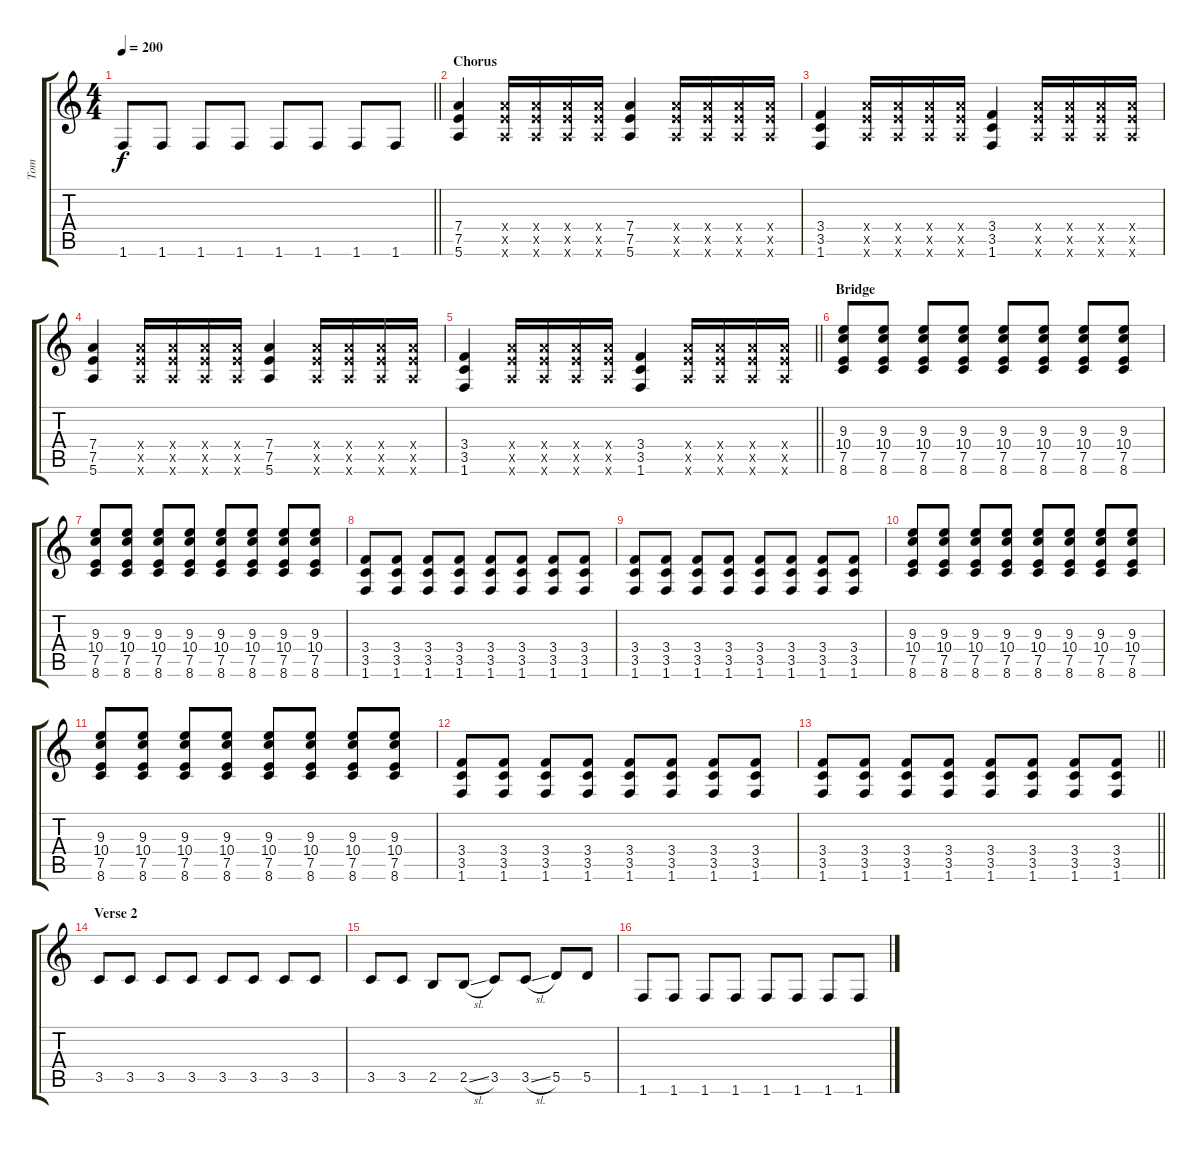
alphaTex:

\track ("Tom" "Tom") {instrument overdrivenguitar}
\staff {score tabs}
\tuning (E4 B3 G3 D3 A2 E2) {hide}
\ts (4 4)
\tempo 200
\clef g2
\barLineRight lightlight
\ks c
1.6.8{dy f} 1.6.8 1.6.8 1.6.8 1.6.8 1.6.8 1.6.8 1.6.8 |
\section ("" "Chorus")
(7.4 7.5 5.6).4 (7.4{x} 7.5{x} 5.6{x}).16 (7.4{x} 7.5{x} 5.6{x}).16 (7.4{x} 7.5{x} 5.6{x}).16 (7.4{x} 7.5{x} 5.6{x}).16 (7.4 7.5 5.6).4 (7.4{x} 7.5{x} 5.6{x}).16 (7.4{x} 7.5{x} 5.6{x}).16 (7.4{x} 7.5{x} 5.6{x}).16 (7.4{x} 7.5{x} 5.6{x}).16 |
(3.4 3.5 1.6).4 (7.4{x} 7.5{x} 5.6{x}).16 (7.4{x} 7.5{x} 5.6{x}).16 (7.4{x} 7.5{x} 5.6{x}).16 (7.4{x} 7.5{x} 5.6{x}).16 (3.4 3.5 1.6).4 (7.4{x} 7.5{x} 5.6{x}).16 (7.4{x} 7.5{x} 5.6{x}).16 (7.4{x} 7.5{x} 5.6{x}).16 (7.4{x} 7.5{x} 5.6{x}).16 |
(7.4 7.5 5.6).4 (7.4{x} 7.5{x} 5.6{x}).16 (7.4{x} 7.5{x} 5.6{x}).16 (7.4{x} 7.5{x} 5.6{x}).16 (7.4{x} 7.5{x} 5.6{x}).16 (7.4 7.5 5.6).4 (7.4{x} 7.5{x} 5.6{x}).16 (7.4{x} 7.5{x} 5.6{x}).16 (7.4{x} 7.5{x} 5.6{x}).16 (7.4{x} 7.5{x} 5.6{x}).16 |
\barLineRight lightlight
(3.4 3.5 1.6).4 (7.4{x} 7.5{x} 5.6{x}).16 (7.4{x} 7.5{x} 5.6{x}).16 (7.4{x} 7.5{x} 5.6{x}).16 (7.4{x} 7.5{x} 5.6{x}).16 (3.4 3.5 1.6).4 (7.4{x} 7.5{x} 5.6{x}).16 (7.4{x} 7.5{x} 5.6{x}).16 (7.4{x} 7.5{x} 5.6{x}).16 (7.4{x} 7.5{x} 5.6{x}).16 |
\section ("" "Bridge")
(9.3 10.4 7.5 8.6).8 (9.3 10.4 7.5 8.6).8 (9.3 10.4 7.5 8.6).8 (9.3 10.4 7.5 8.6).8 (9.3 10.4 7.5 8.6).8 (9.3 10.4 7.5 8.6).8 (9.3 10.4 7.5 8.6).8 (9.3 10.4 7.5 8.6).8 |
(9.3 10.4 7.5 8.6).8 (9.3 10.4 7.5 8.6).8 (9.3 10.4 7.5 8.6).8 (9.3 10.4 7.5 8.6).8 (9.3 10.4 7.5 8.6).8 (9.3 10.4 7.5 8.6).8 (9.3 10.4 7.5 8.6).8 (9.3 10.4 7.5 8.6).8 |
(3.4 3.5 1.6).8 (3.4 3.5 1.6).8 (3.4 3.5 1.6).8 (3.4 3.5 1.6).8 (3.4 3.5 1.6).8 (3.4 3.5 1.6).8 (3.4 3.5 1.6).8 (3.4 3.5 1.6).8 |
(3.4 3.5 1.6).8 (3.4 3.5 1.6).8 (3.4 3.5 1.6).8 (3.4 3.5 1.6).8 (3.4 3.5 1.6).8 (3.4 3.5 1.6).8 (3.4 3.5 1.6).8 (3.4 3.5 1.6).8 |
(9.3 10.4 7.5 8.6).8 (9.3 10.4 7.5 8.6).8 (9.3 10.4 7.5 8.6).8 (9.3 10.4 7.5 8.6).8 (9.3 10.4 7.5 8.6).8 (9.3 10.4 7.5 8.6).8 (9.3 10.4 7.5 8.6).8 (9.3 10.4 7.5 8.6).8 |
(9.3 10.4 7.5 8.6).8 (9.3 10.4 7.5 8.6).8 (9.3 10.4 7.5 8.6).8 (9.3 10.4 7.5 8.6).8 (9.3 10.4 7.5 8.6).8 (9.3 10.4 7.5 8.6).8 (9.3 10.4 7.5 8.6).8 (9.3 10.4 7.5 8.6).8 |
(3.4 3.5 1.6).8 (3.4 3.5 1.6).8 (3.4 3.5 1.6).8 (3.4 3.5 1.6).8 (3.4 3.5 1.6).8 (3.4 3.5 1.6).8 (3.4 3.5 1.6).8 (3.4 3.5 1.6).8 |
\barLineRight lightlight
(3.4 3.5 1.6).8 (3.4 3.5 1.6).8 (3.4 3.5 1.6).8 (3.4 3.5 1.6).8 (3.4 3.5 1.6).8 (3.4 3.5 1.6).8 (3.4 3.5 1.6).8 (3.4 3.5 1.6).8 |
\section ("" "Verse 2")
3.5.8 3.5.8 3.5.8 3.5.8 3.5.8 3.5.8 3.5.8 3.5.8 |
3.5.8 3.5.8 2.5.8 2.5{sl}.8 3.5.8 3.5{sl}.8 5.5.8 5.5.8 |
1.6.8 1.6.8 1.6.8 1.6.8 1.6.8 1.6.8 1.6.8 1.6.8
